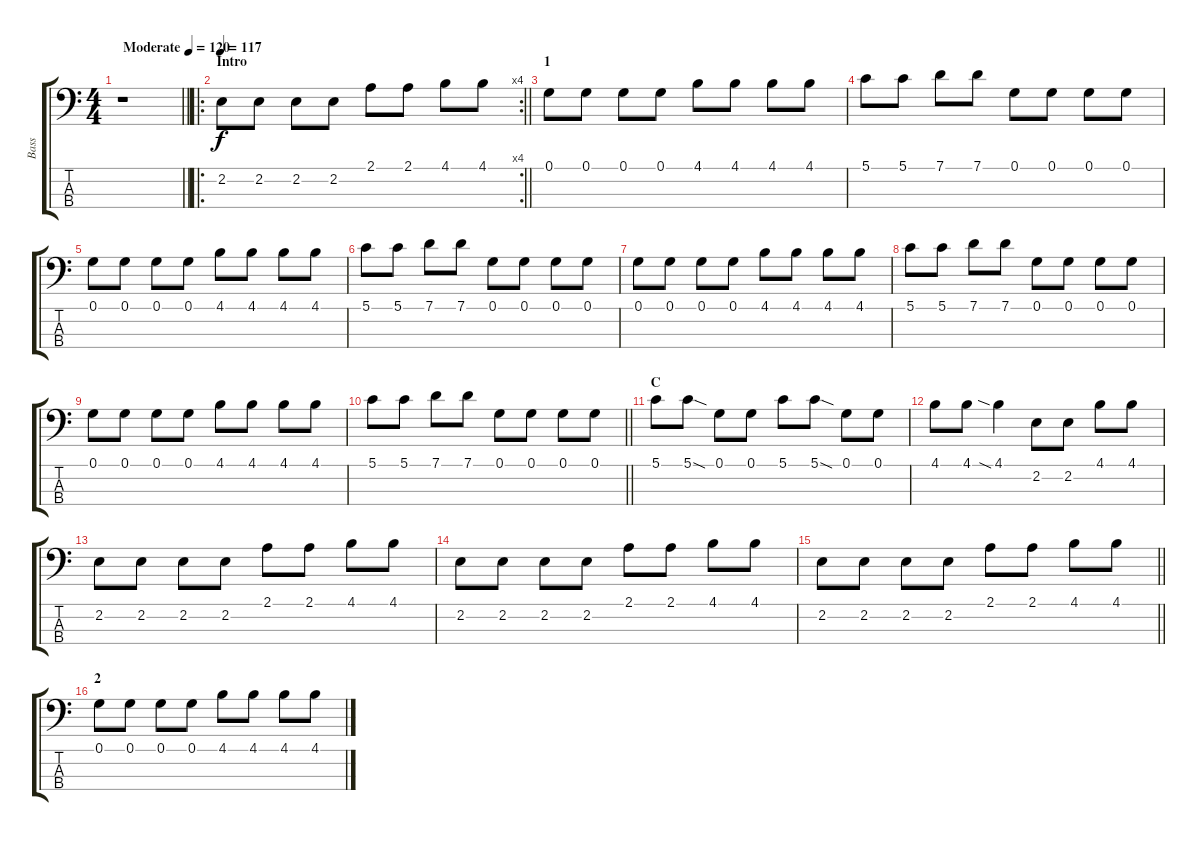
\track ("Bass" "Bass") {instrument electricbassfinger}
\staff {score tabs}
\tuning (G2 D2 A1 E1) {hide}
\ts (4 4)
\tempo (120 "Moderate")
\clef f4
\barLineRight lightlight
\ks c
r.1{dy f instrument electricbassfinger} |
\ro
\rc 4
\section ("" "Intro")
\tempo 117
\barLineRight lightlight
2.2.8 2.2.8 2.2.8 2.2.8 2.1.8 2.1.8 4.1.8 4.1.8 |
\section ("" "1")
0.1.8 0.1.8 0.1.8 0.1.8 4.1.8 4.1.8 4.1.8 4.1.8 |
5.1.8 5.1.8 7.1.8 7.1.8 0.1.8 0.1.8 0.1.8 0.1.8 |
0.1.8 0.1.8 0.1.8 0.1.8 4.1.8 4.1.8 4.1.8 4.1.8 |
5.1.8 5.1.8 7.1.8 7.1.8 0.1.8 0.1.8 0.1.8 0.1.8 |
0.1.8 0.1.8 0.1.8 0.1.8 4.1.8 4.1.8 4.1.8 4.1.8 |
5.1.8 5.1.8 7.1.8 7.1.8 0.1.8 0.1.8 0.1.8 0.1.8 |
0.1.8 0.1.8 0.1.8 0.1.8 4.1.8 4.1.8 4.1.8 4.1.8 |
\barLineRight lightlight
5.1.8 5.1.8 7.1.8 7.1.8 0.1.8 0.1.8 0.1.8 0.1.8 |
\section ("" "C")
5.1.8 5.1{sod}.8 0.1.8 0.1.8 5.1.8 5.1{sod}.8 0.1.8 0.1.8 |
4.1.8 4.1.8 4.1{sia}.4 2.2.8 2.2.8 4.1.8 4.1.8 |
2.2.8 2.2.8 2.2.8 2.2.8 2.1.8 2.1.8 4.1.8 4.1.8 |
2.2.8 2.2.8 2.2.8 2.2.8 2.1.8 2.1.8 4.1.8 4.1.8 |
\barLineRight lightlight
2.2.8 2.2.8 2.2.8 2.2.8 2.1.8 2.1.8 4.1.8 4.1.8 |
\section ("" "2")
0.1.8 0.1.8 0.1.8 0.1.8 4.1.8 4.1.8 4.1.8 4.1.8
